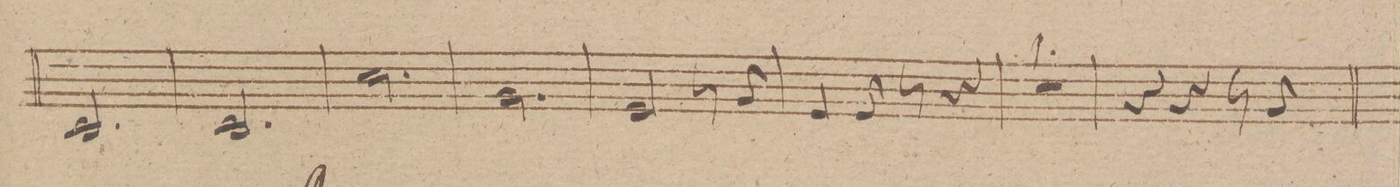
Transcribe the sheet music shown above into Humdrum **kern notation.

**kern	**dynam
*I"Clarino 2do in E.	*
*clefG2	*
*k[f#c#g#d#]	*
*M3/4	*
2.e/	.
=79	=79
2.e/	.
=80	=80
*2\right	*
2.ee\	.
=81	=81
2.b\	.
=82	=82
2g#/	.
8r	.
8b\	.
=83	=83
4g#/	.
8g#/	.
8r	.
4r	.
=84	=84
2.r	.
=85	=85
4r	.
4r	.
8r	.
8b\	.
=86	=86
*-	*-
